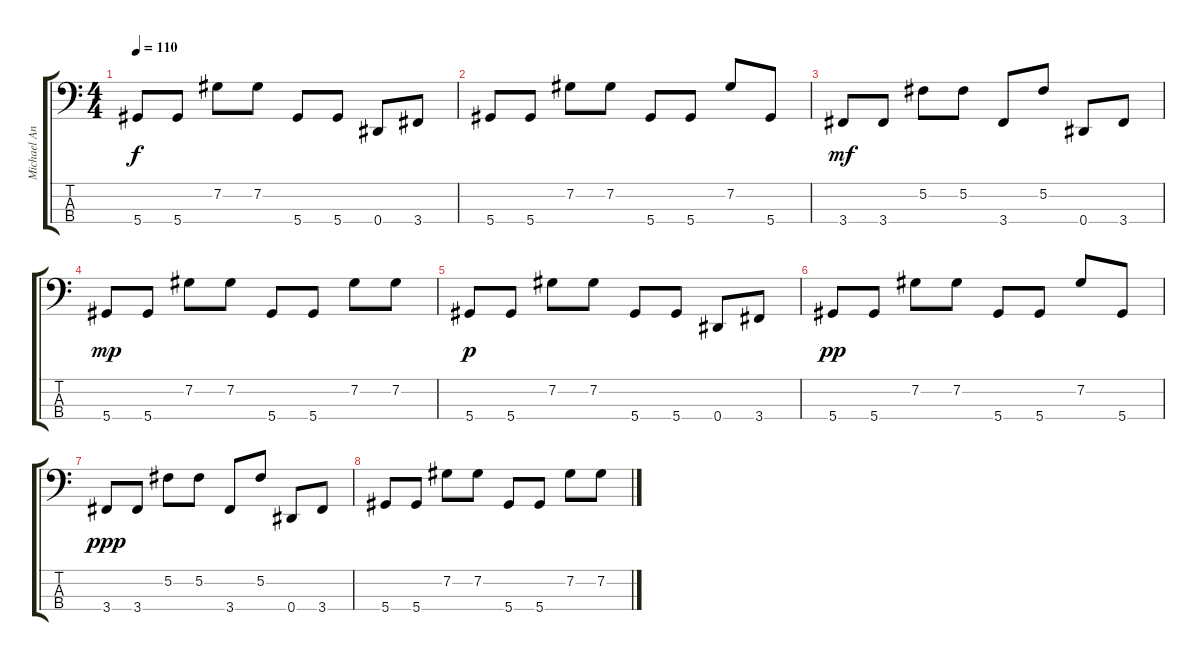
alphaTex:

\track ("Michael Anthony" "Michael An") {instrument electricbassfinger}
\staff {score tabs}
\tuning (Gb2 Db2 Ab1 Eb1) {hide}
\ts (4 4)
\tempo 110
\clef f4
\ks c
5.4.8{dy f} 5.4.8 7.2.8 7.2.8 5.4.8 5.4.8 0.4.8 3.4.8 |
5.4.8 5.4.8 7.2.8 7.2.8 5.4.8 5.4.8 7.2.8 5.4.8 |
3.4.8{dy mf} 3.4.8 5.2.8 5.2.8 3.4.8 5.2.8 0.4.8 3.4.8 |
5.4.8{dy mp} 5.4.8 7.2.8 7.2.8 5.4.8 5.4.8 7.2.8 7.2.8 |
5.4.8{dy p} 5.4.8 7.2.8 7.2.8 5.4.8 5.4.8 0.4.8 3.4.8 |
5.4.8{dy pp} 5.4.8 7.2.8 7.2.8 5.4.8 5.4.8 7.2.8 5.4.8 |
3.4.8{dy ppp} 3.4.8 5.2.8 5.2.8 3.4.8 5.2.8 0.4.8 3.4.8 |
5.4.8 5.4.8 7.2.8 7.2.8 5.4.8 5.4.8 7.2.8 7.2.8
